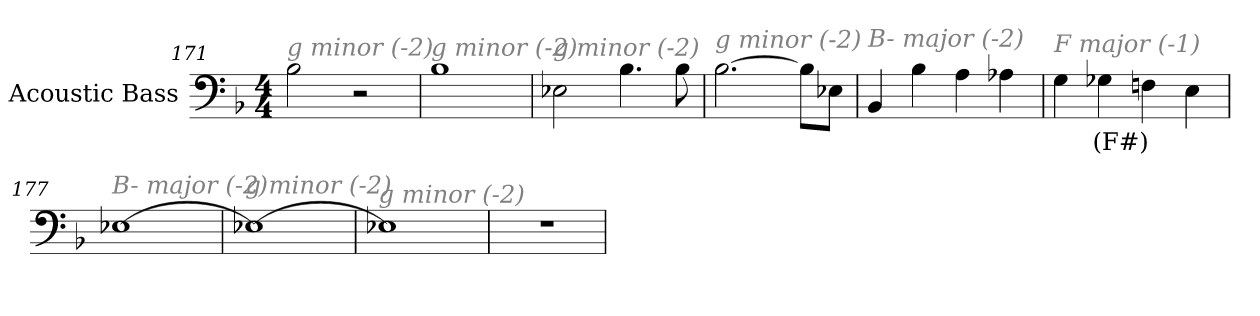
**kern	**text
*part1	*part1
*staff1	*staff1
*I"Acoustic Bass	*
*clefF4	*
*ITrd7c12	*
*k[b-]	*
*F:	*
*M4/4	*
=171	=171
!LO:TX:i:color=#808080:t=g minor (-2)	!
2BB-	.
2r	.
=172	=172
!LO:TX:i:color=#808080:t=g minor (-2)	!
1BB-	.
=173	=173
!LO:TX:i:color=#808080:t=g minor (-2)	!
2EE-X	.
4.BB-	.
8BB-	.
=174	=174
!LO:TX:i:color=#808080:t=g minor (-2)	!
[2.BB-	.
8BB-L]	.
8EE-XJ	.
=175	=175
!LO:TX:i:color=#808080:t=B- major (-2)	!
4BBB-	.
4BB-	.
4AA	.
4AA-X	.
=176	=176
!LO:TX:i:color=#808080:t=F major (-1)	!
4GG	.
4GG-Xi	(F#)
4FFn	.
4EE	.
=177	=177
!LO:TX:i:color=#808080:t=B- major (-2)	!
[1EE-X	.
=178	=178
!LO:TX:i:color=#808080:t=g minor (-2)	!
1EE-X_	.
=179	=179
!LO:TX:i:color=#808080:t=g minor (-2)	!
1EE-X]	.
=180	=180
1r	.
=	=
*-	*-
